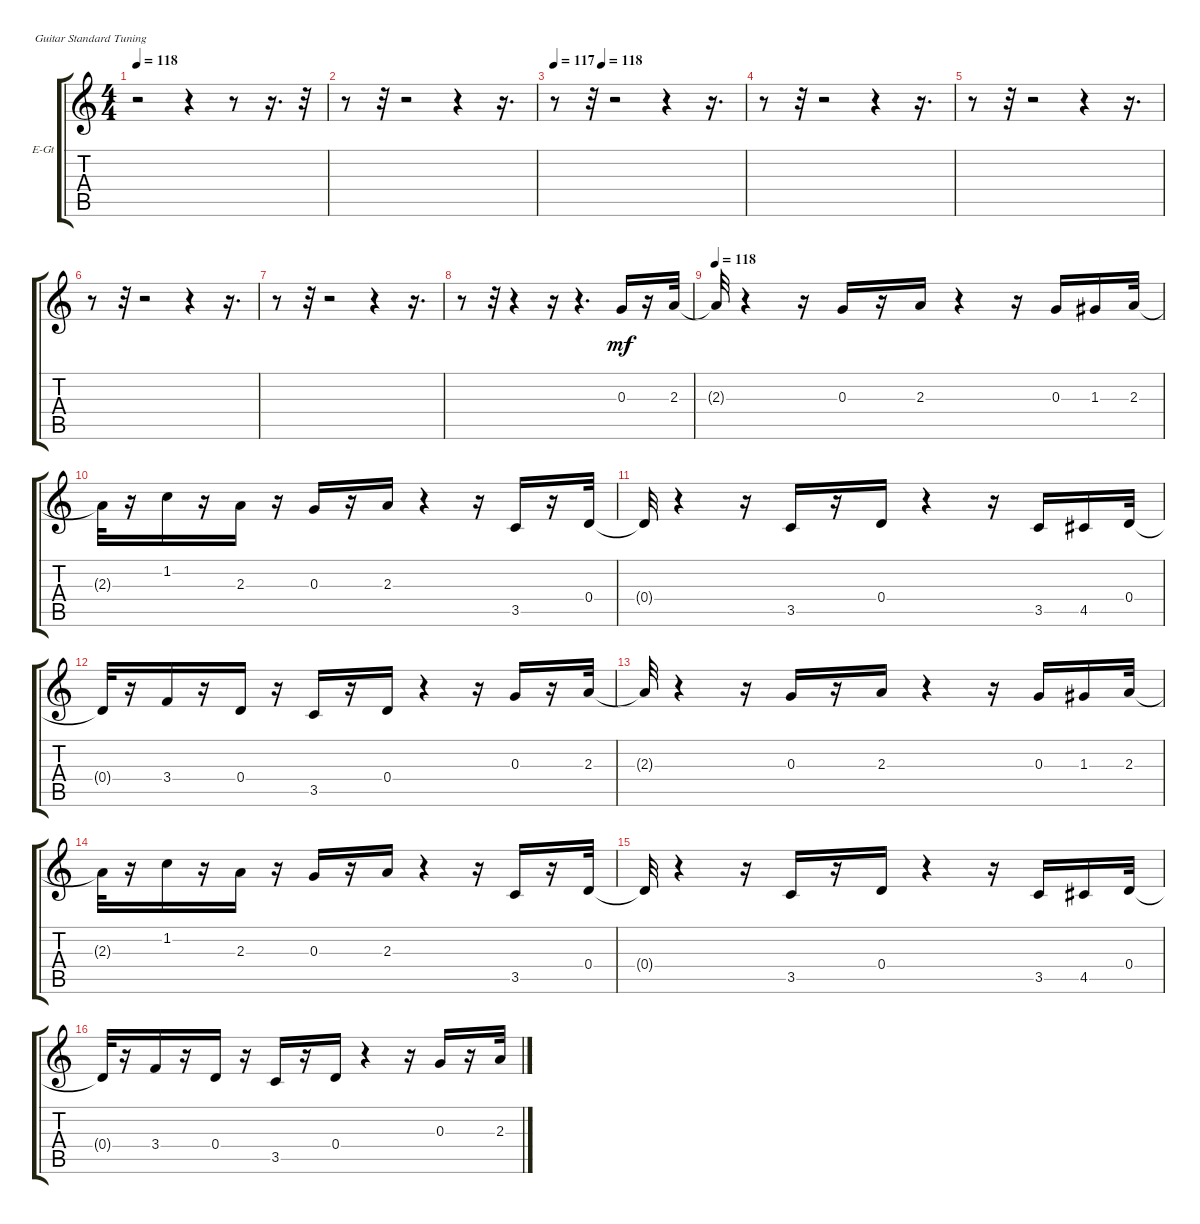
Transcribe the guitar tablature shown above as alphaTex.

\bracketExtendMode groupsimilarinstruments
\firstSystemTrackNameOrientation horizontal
\otherSystemsTrackNameOrientation horizontal
\track ("Guitar3" "E-Gt") {instrument electricguitarclean}
\staff {score tabs}
\tuning (E4 B3 G3 D3 A2 E2)
\ts (4 4)
\tempo 118
\clef g2
\ks c
r.2{dy mf instrument electricguitarclean} r.4 r.8 r.16{d} r.32 |
r.8 r.32 r.2 r.4 r.16{d} |
\tempo 117
\tempo (118 0.25)
r.8 r.32 r.2 r.4 r.16{d} |
r.8 r.32 r.2 r.4 r.16{d} |
r.8 r.32 r.2 r.4 r.16{d} |
r.8 r.32 r.2 r.4 r.16{d} |
r.8 r.32 r.2 r.4 r.16{d} |
r.8 r.32 r.4 r.16 r.4{d} 0.3.16 r.16 2.3.32 |
\tempo 118
2.3{t}.32 r.4 r.16 0.3.16 r.16 2.3.16 r.4 r.16 0.3.16 1.3.16 2.3.32 |
2.3{t}.32 r.16 1.2.16 r.16 2.3.16 r.16 0.3.16 r.16 2.3.16 r.4 r.16 3.5.16 r.16 0.4.32 |
0.4{t}.32 r.4 r.16 3.5.16 r.16 0.4.16 r.4 r.16 3.5.16 4.5.16 0.4.32 |
0.4{t}.32 r.16 3.4.16 r.16 0.4.16 r.16 3.5.16 r.16 0.4.16 r.4 r.16 0.3.16 r.16 2.3.32 |
2.3{t}.32 r.4 r.16 0.3.16 r.16 2.3.16 r.4 r.16 0.3.16 1.3.16 2.3.32 |
2.3{t}.32 r.16 1.2.16 r.16 2.3.16 r.16 0.3.16 r.16 2.3.16 r.4 r.16 3.5.16 r.16 0.4.32 |
0.4{t}.32 r.4 r.16 3.5.16 r.16 0.4.16 r.4 r.16 3.5.16 4.5.16 0.4.32 |
0.4{t}.32 r.16 3.4.16 r.16 0.4.16 r.16 3.5.16 r.16 0.4.16 r.4 r.16 0.3.16 r.16 2.3.32
